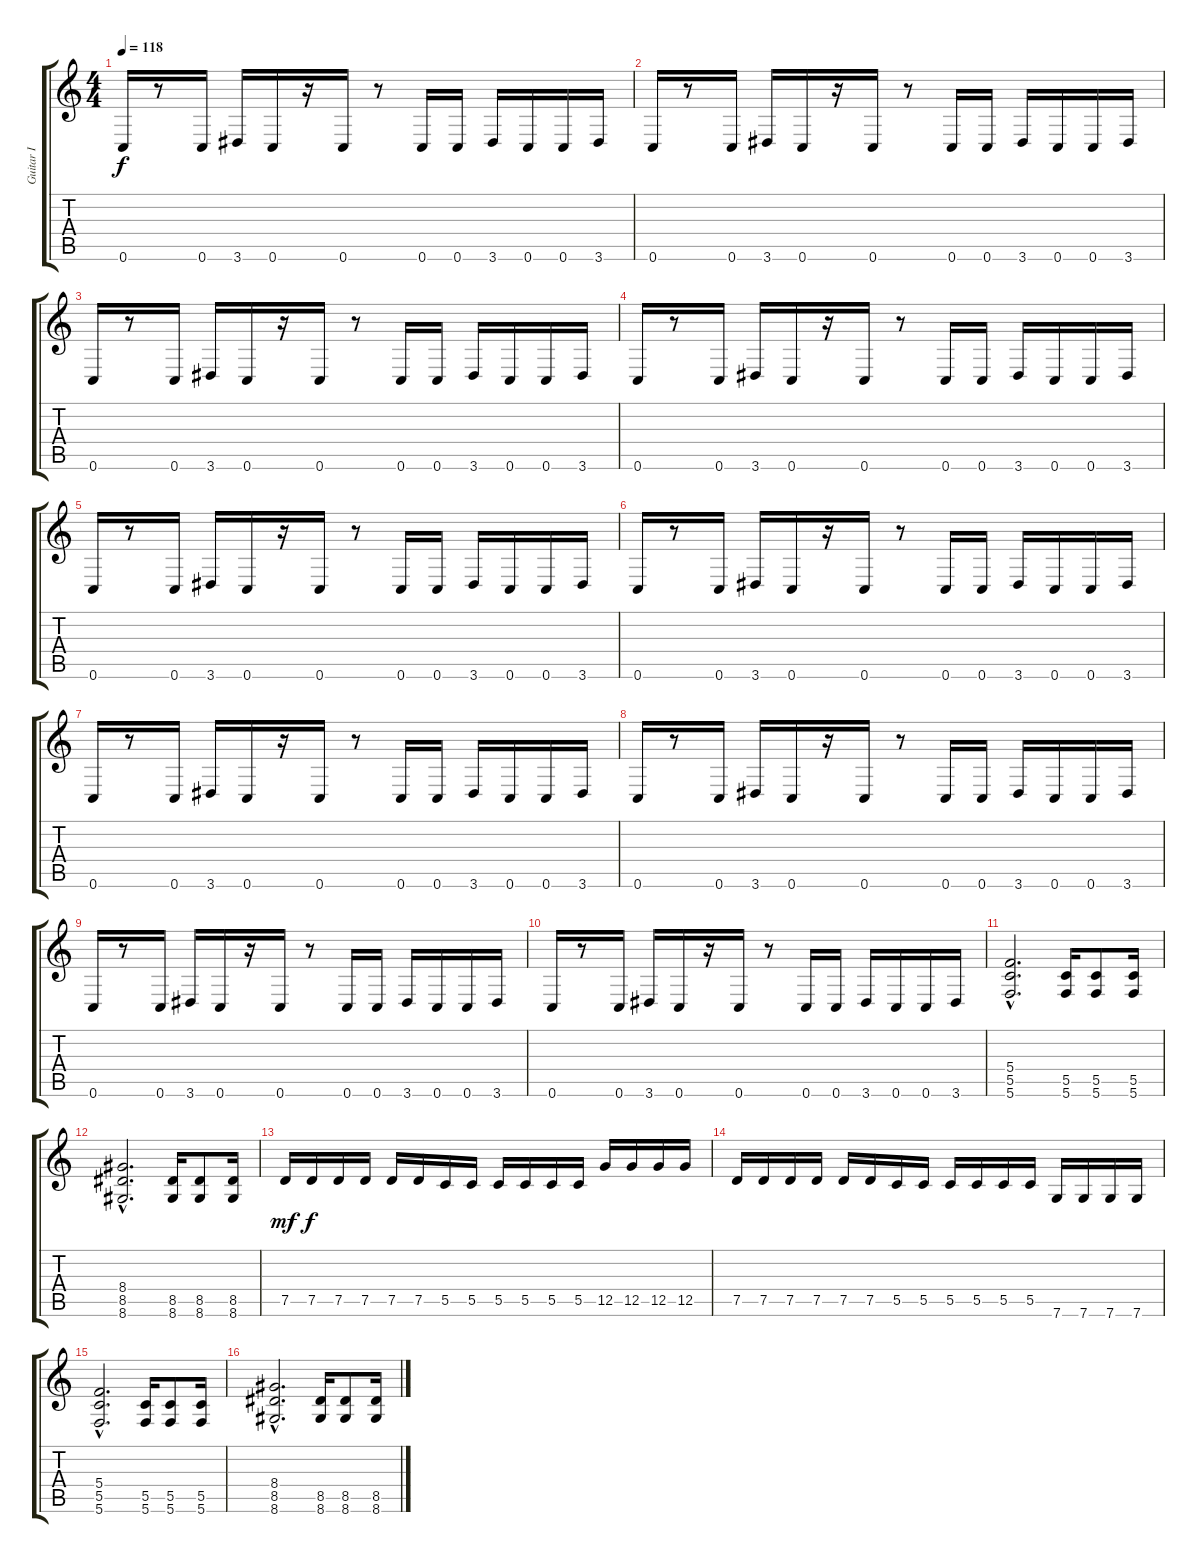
\track ("Guitar I" "Guitar I") {instrument electricguitarjazz}
\staff {score tabs}
\tuning (D4 A3 F3 C3 G2 C2) {hide}
\ts (4 4)
\tempo 118
\clef g2
\ks c
0.6.16{dy f} r.8 0.6.16 3.6.16 0.6.16 r.16 0.6.16 r.8 0.6.16 0.6.16 3.6.16 0.6.16 0.6.16 3.6.16 |
0.6.16 r.8 0.6.16 3.6.16 0.6.16 r.16 0.6.16 r.8 0.6.16 0.6.16 3.6.16 0.6.16 0.6.16 3.6.16 |
0.6.16 r.8 0.6.16 3.6.16 0.6.16 r.16 0.6.16 r.8 0.6.16 0.6.16 3.6.16 0.6.16 0.6.16 3.6.16 |
0.6.16 r.8 0.6.16 3.6.16 0.6.16 r.16 0.6.16 r.8 0.6.16 0.6.16 3.6.16 0.6.16 0.6.16 3.6.16 |
0.6.16 r.8 0.6.16 3.6.16 0.6.16 r.16 0.6.16 r.8 0.6.16 0.6.16 3.6.16 0.6.16 0.6.16 3.6.16 |
0.6.16 r.8 0.6.16 3.6.16 0.6.16 r.16 0.6.16 r.8 0.6.16 0.6.16 3.6.16 0.6.16 0.6.16 3.6.16 |
0.6.16 r.8 0.6.16 3.6.16 0.6.16 r.16 0.6.16 r.8 0.6.16 0.6.16 3.6.16 0.6.16 0.6.16 3.6.16 |
0.6.16 r.8 0.6.16 3.6.16 0.6.16 r.16 0.6.16 r.8 0.6.16 0.6.16 3.6.16 0.6.16 0.6.16 3.6.16 |
0.6.16 r.8 0.6.16 3.6.16 0.6.16 r.16 0.6.16 r.8 0.6.16 0.6.16 3.6.16 0.6.16 0.6.16 3.6.16 |
0.6.16 r.8 0.6.16 3.6.16 0.6.16 r.16 0.6.16 r.8 0.6.16 0.6.16 3.6.16 0.6.16 0.6.16 3.6.16 |
(5.4{hac} 5.5{hac} 5.6{hac}).2{d volume 14 balance 14 instrument distortionguitar} (5.5 5.6).16 (5.5 5.6).8 (5.5 5.6).16 |
(8.4{hac} 8.5{hac} 8.6{hac}).2{d} (8.5 8.6).16 (8.5 8.6).8 (8.5 8.6).16 |
7.5.16{dy mf} 7.5.16{dy f} 7.5.16 7.5.16 7.5.16 7.5.16 5.5.16 5.5.16 5.5.16 5.5.16 5.5.16 5.5.16 12.5.16 12.5.16 12.5.16 12.5.16 |
7.5.16 7.5.16 7.5.16 7.5.16 7.5.16 7.5.16 5.5.16 5.5.16 5.5.16 5.5.16 5.5.16 5.5.16 7.6.16 7.6.16 7.6.16 7.6.16 |
(5.4{hac} 5.5{hac} 5.6{hac}).2{d} (5.5 5.6).16 (5.5 5.6).8 (5.5 5.6).16 |
(8.4{hac} 8.5{hac} 8.6{hac}).2{d} (8.5 8.6).16 (8.5 8.6).8 (8.5 8.6).16
